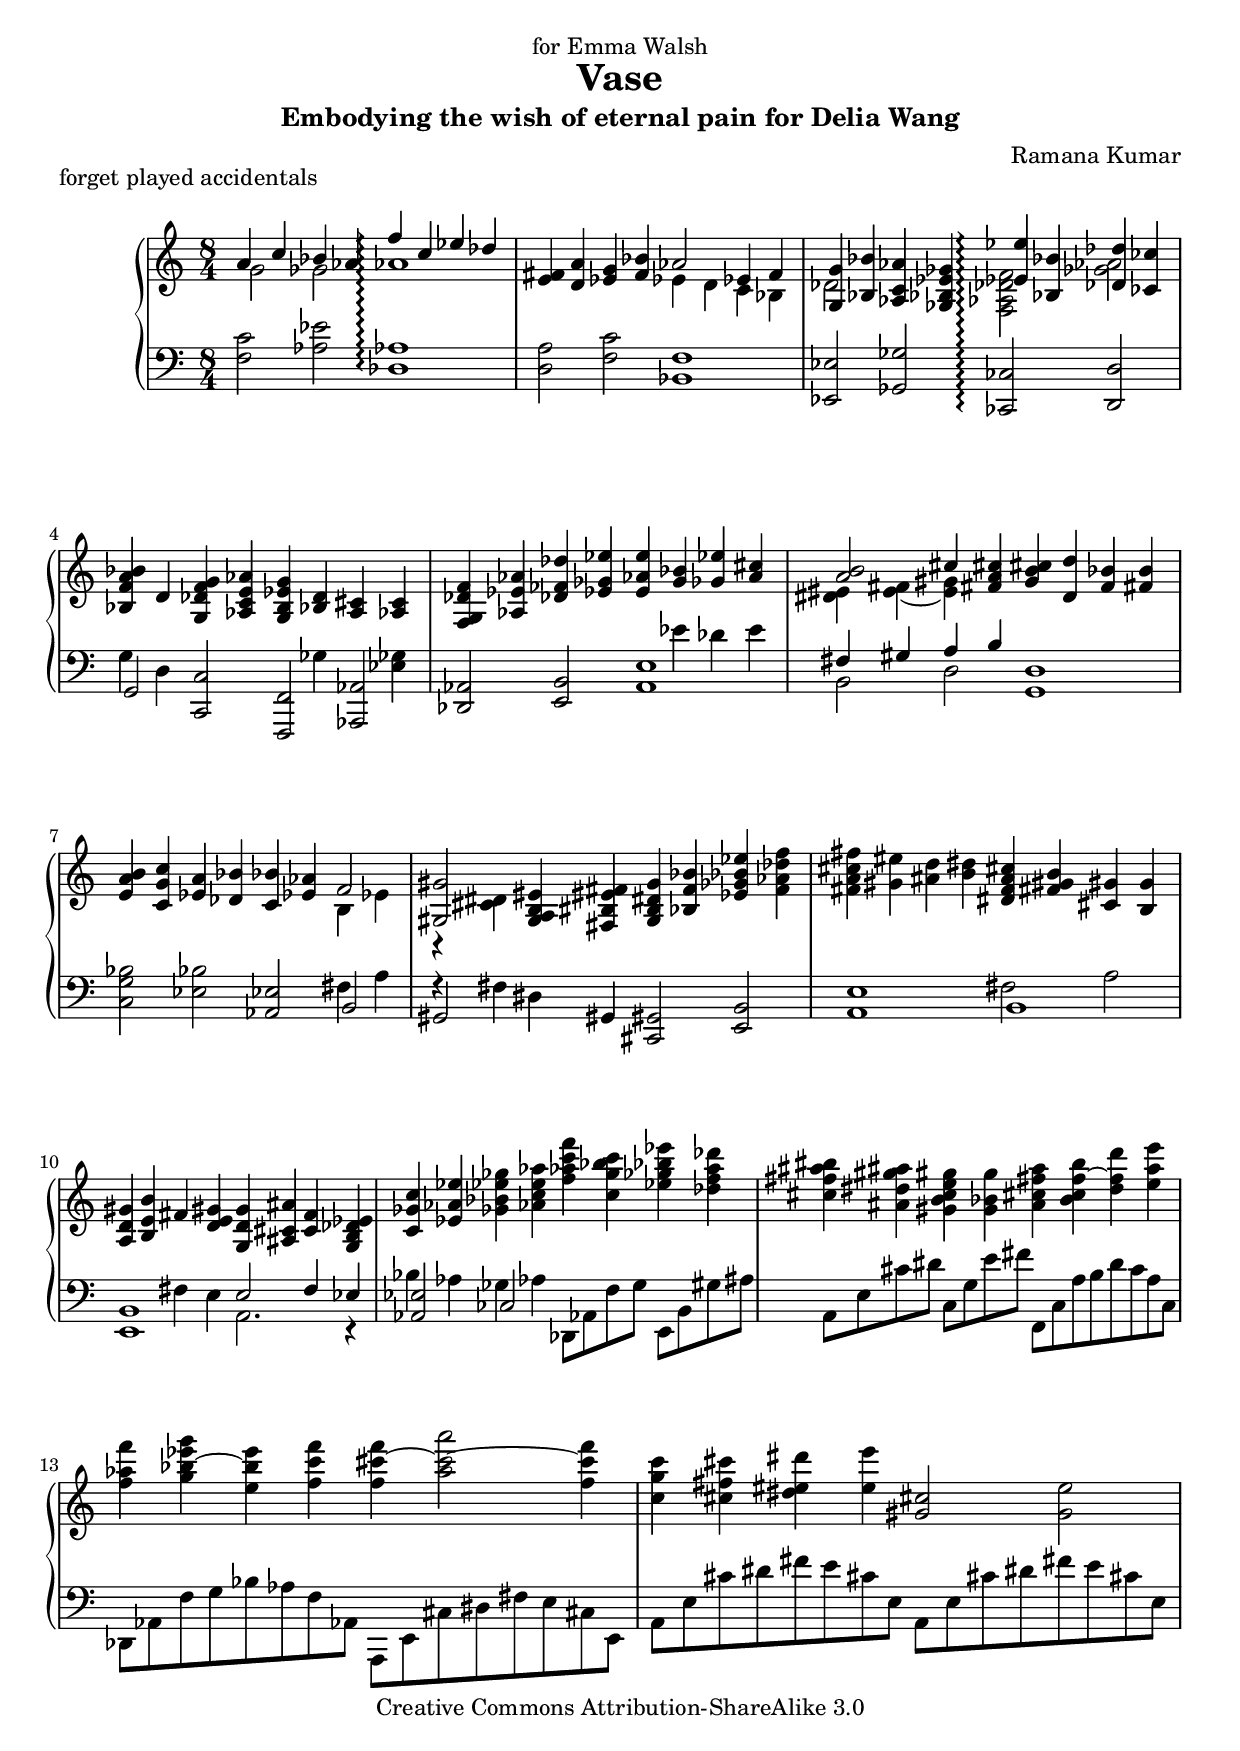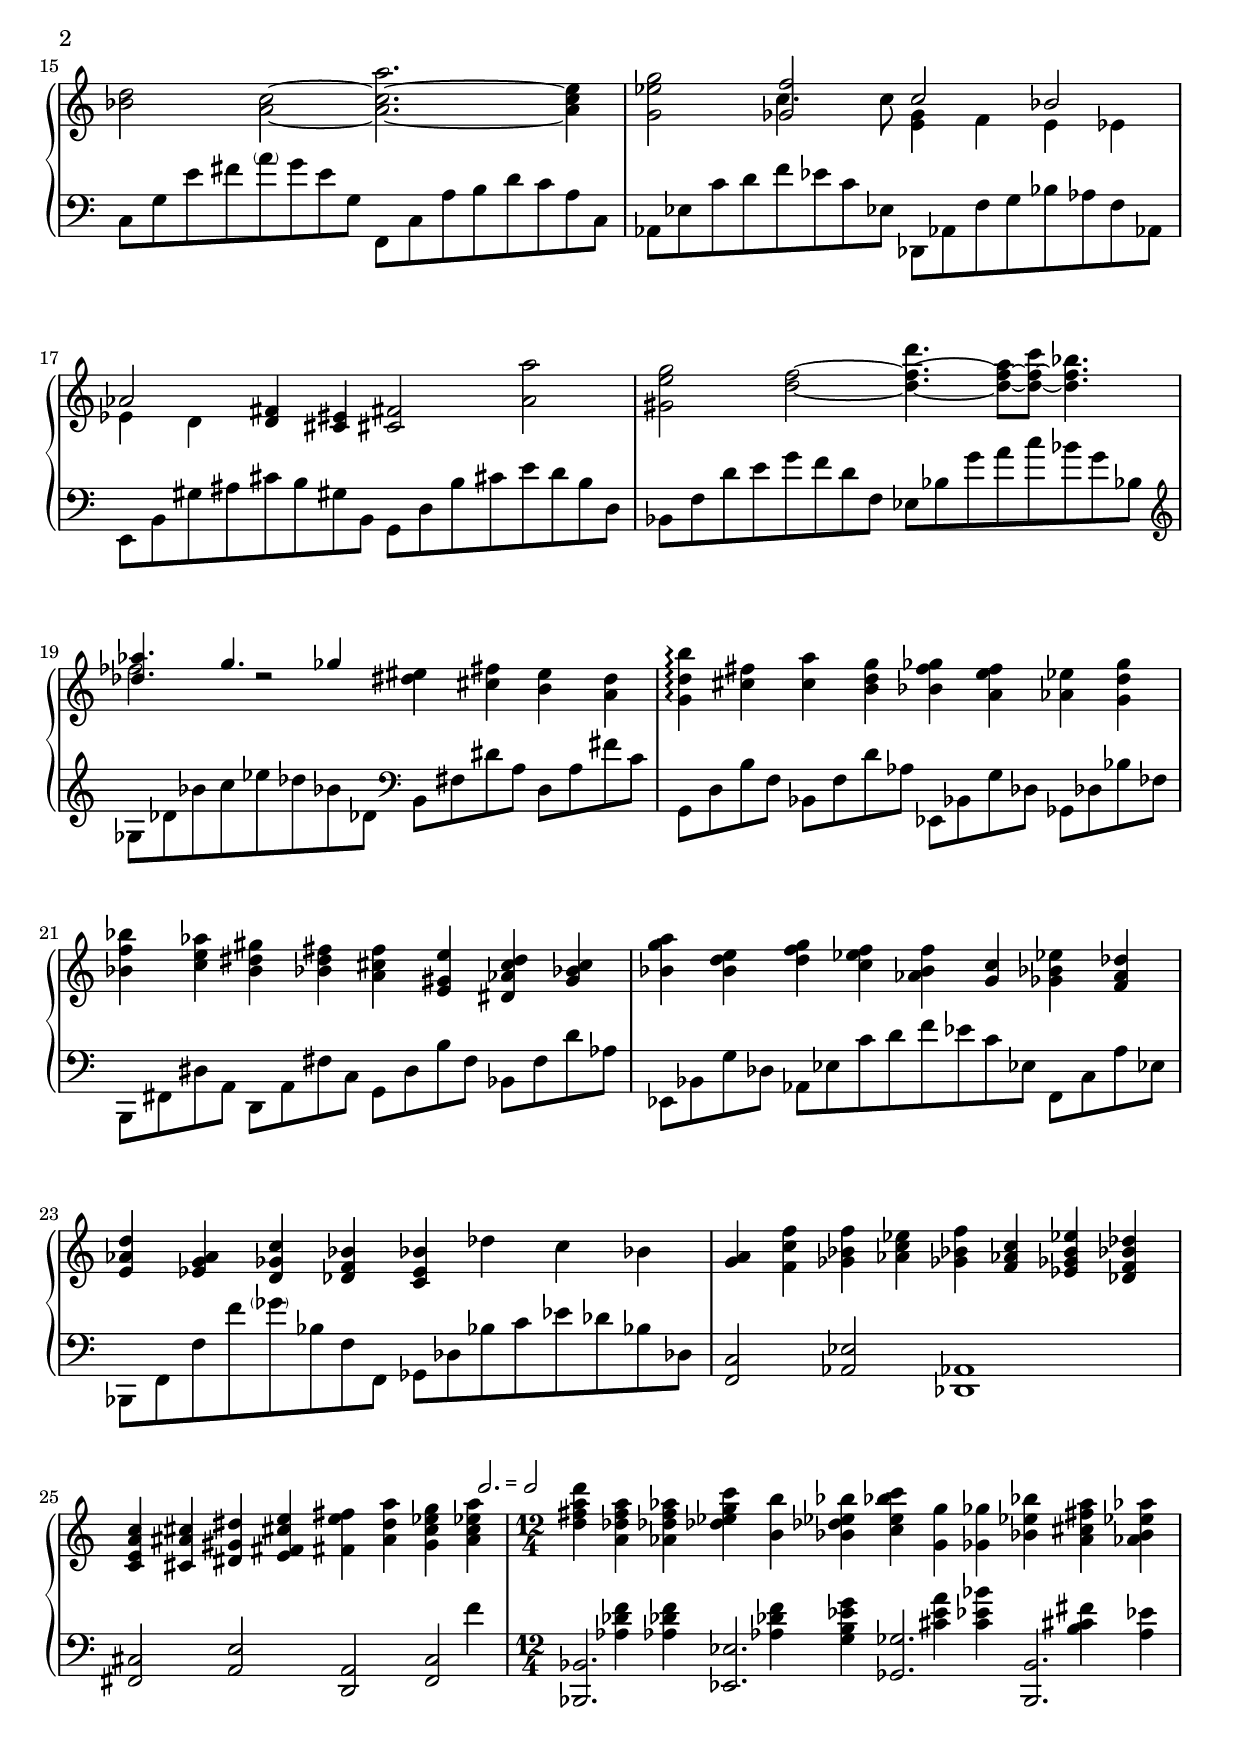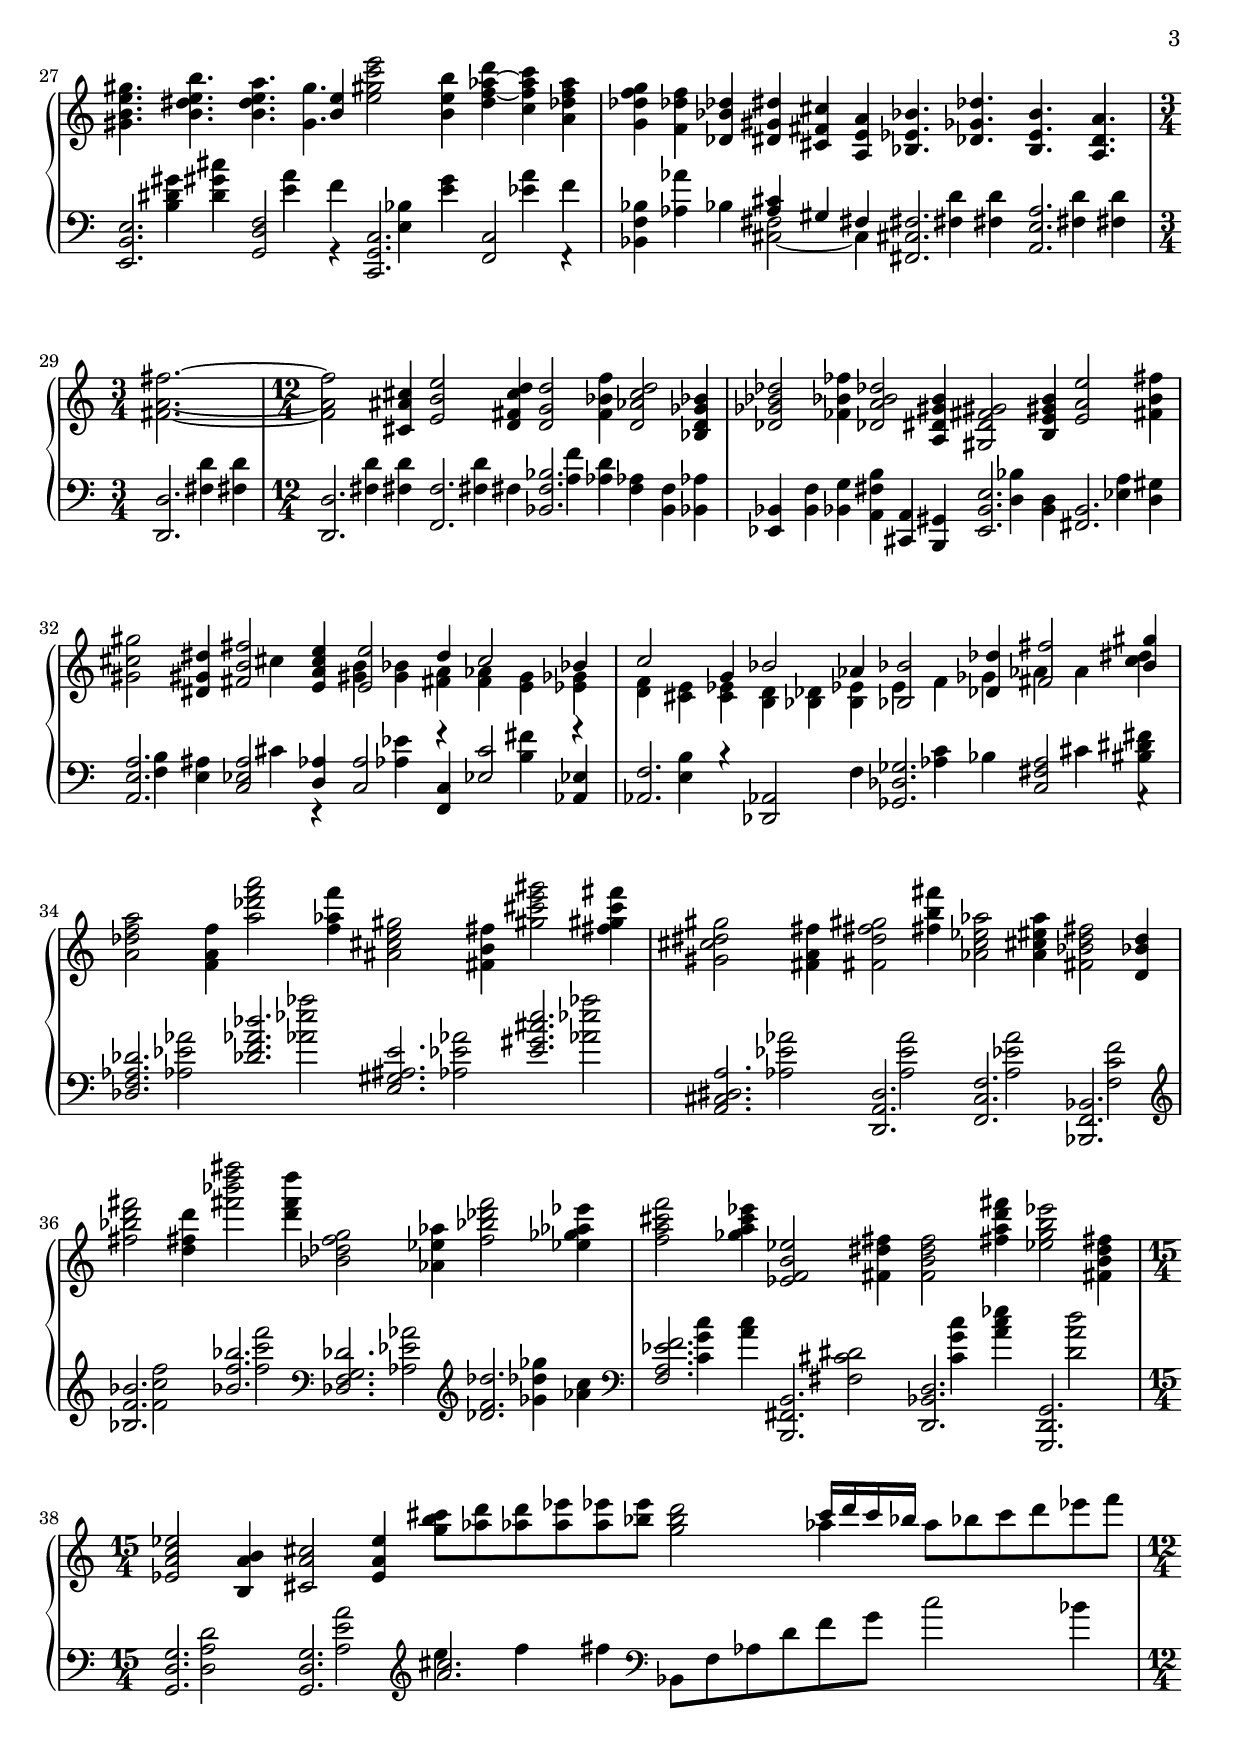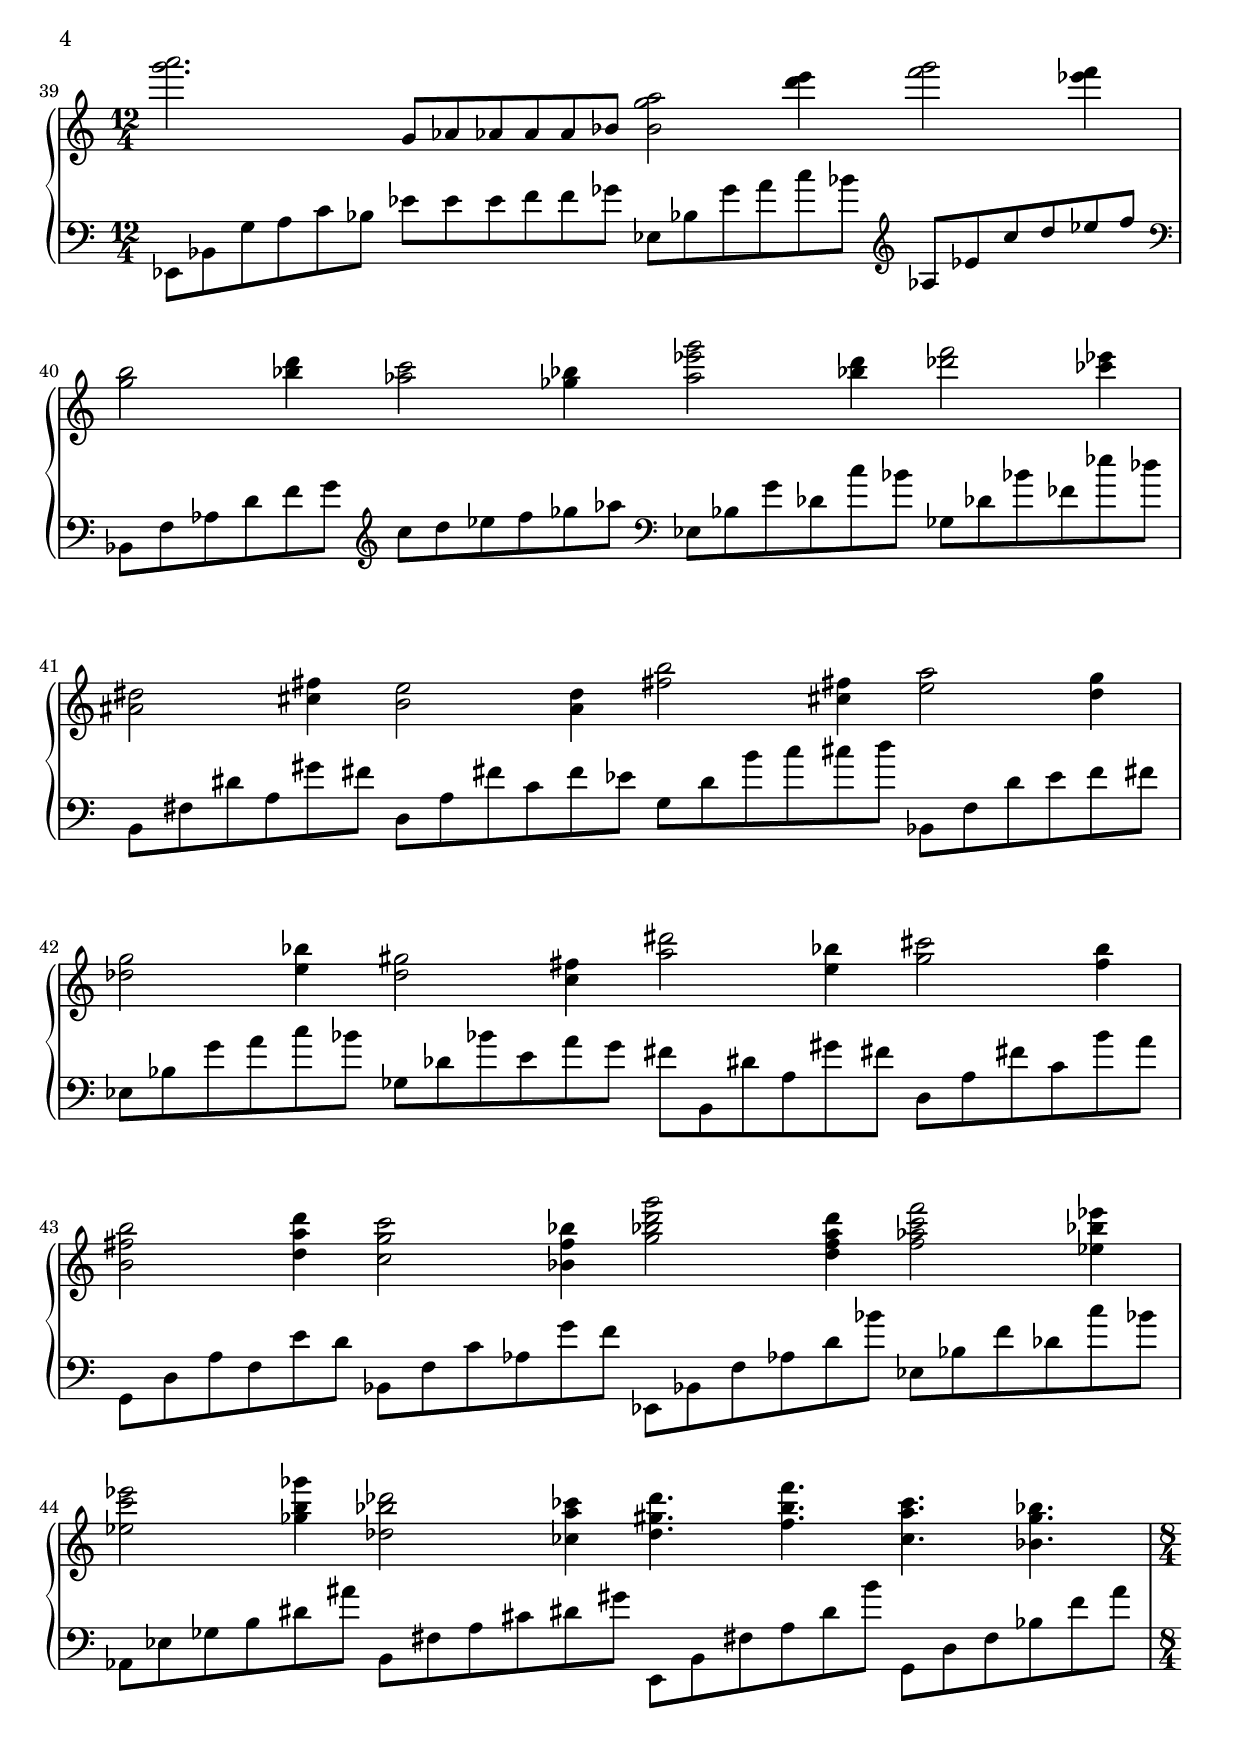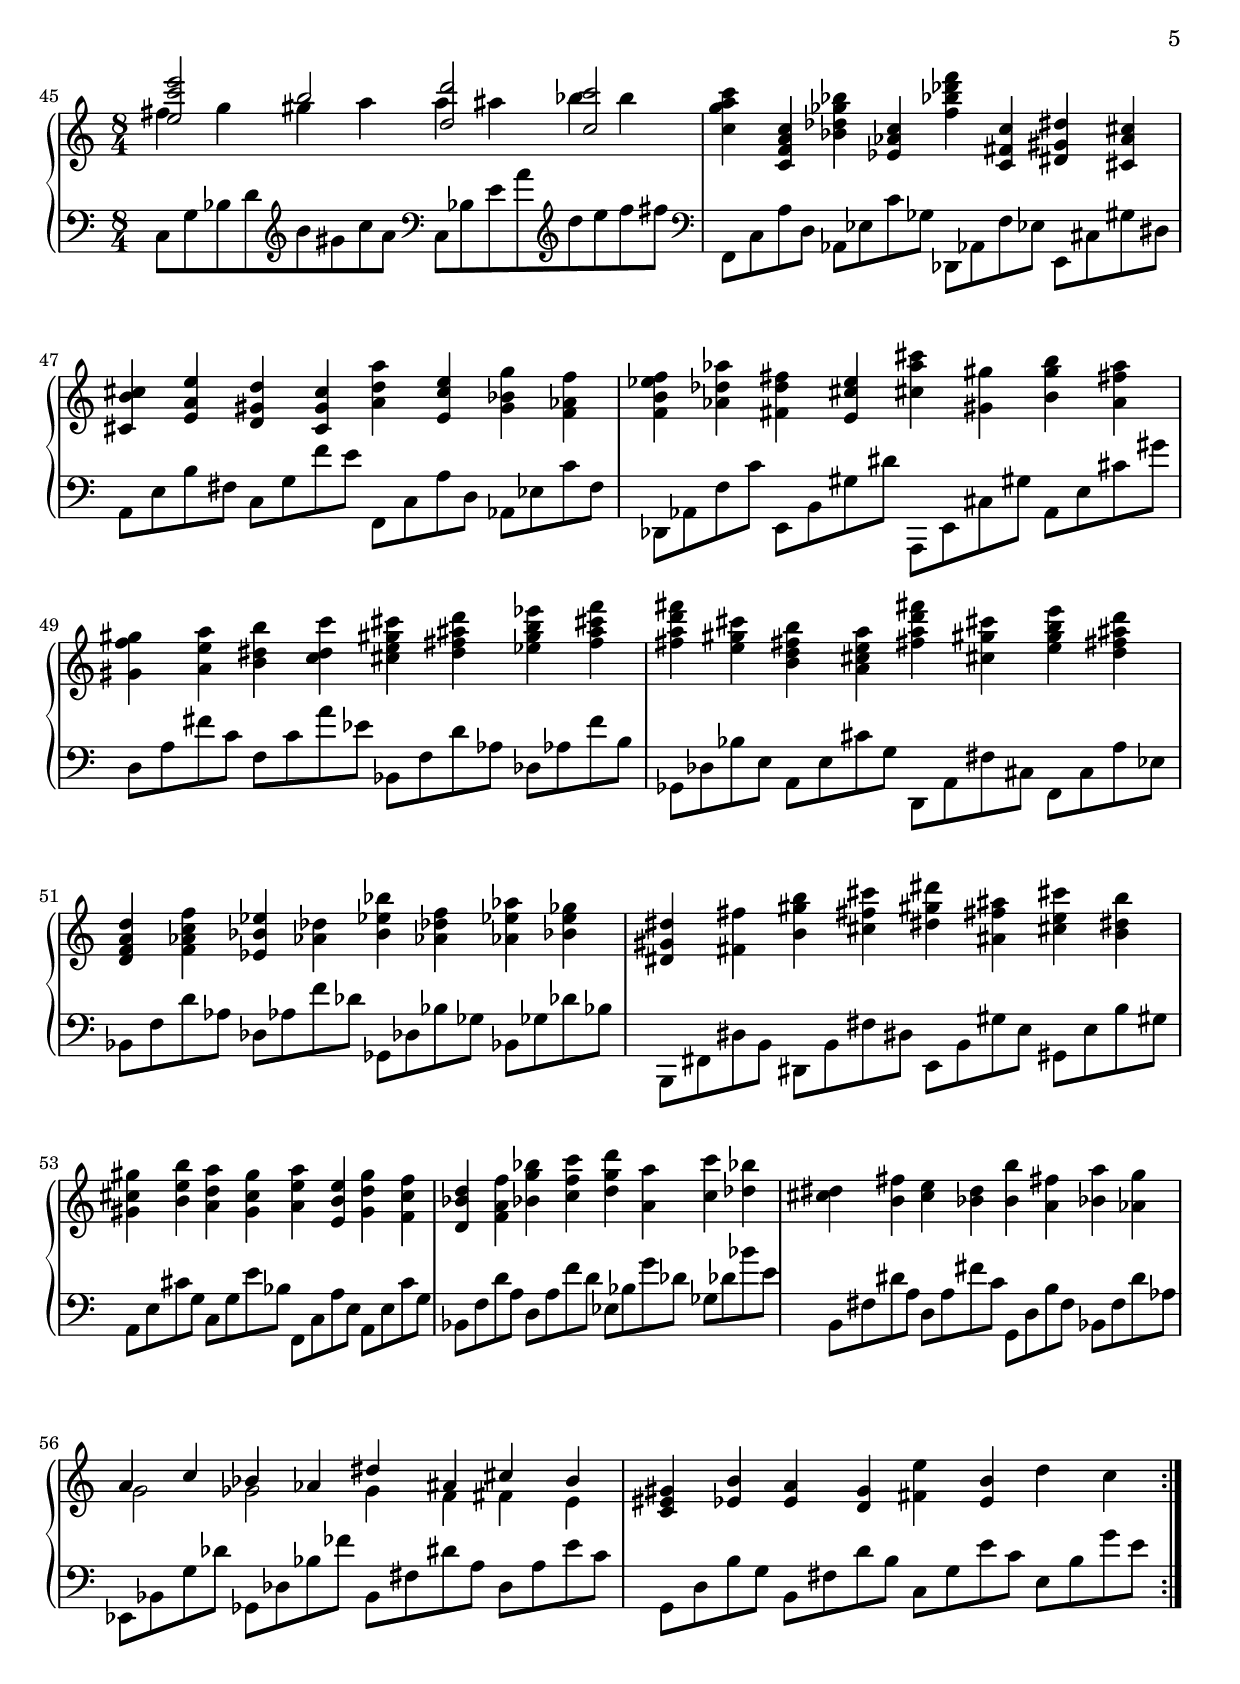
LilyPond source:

\version "2.14.0"

\header {
	title="Vase"
	composer="Ramana Kumar"
	dedication="for Emma Walsh"
  subtitle="Embodying the wish of eternal pain for Delia Wang"
	piece = "forget played accidentals"
	date = "2006"
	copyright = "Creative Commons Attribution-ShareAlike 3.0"
}

#(ly:set-option 'point-and-click #f)

md = \change Staff=right
mg = \change Staff=left

extraSpace =
#(define-music-function (parser location number music) (number? ly:music?) #{
	\once \override Score.SeparationItem #'padding = $number
	$music #}
)

\paper {
  blank-last-page-force = 10
}

\score {
	\context PianoStaff <<
		\set PianoStaff.connectArpeggios = ##t
		\override PianoStaff.TimeSignature #'style = #'()
		#(set-accidental-style 'forget 'Score)
		\context Staff=right <<
			\clef treble
			\time 8/4
			{
<< {a'4 c'' bes' aes' \extraSpace #1 f''\arpeggio c'' ees'' des''} \\ {g'2 ges' aes'1\arpeggio} >> |
<e' fis'>4 <d' a'> <ees' g'> <f' bes'> << {aes'2 ees'4 f'} \\ {ees'4 d' c' bes} >> |
<< {<g g'>4 <bes bes'>} \\ {des'2} >> <aes c' aes'>4 <ges bes ees' ges'> << {\extraSpace #1 <ees' ees''>4\arpeggio <bes bes'> <des' des''> <ces' ces''>} \\ {<f aes des' f'>2\arpeggio <ges' aes'>} >> |
<bes f' a' bes'>4 d' <g des' f' g'> <aes c' e' aes'> <g b ees' g'> << {<bes d'>} \\ {\mg ges} >> <a cis'> << {<aes c'>} \\ {\mg <ees ges>} >> |
<f g des' f'>4 <aes ees' aes'> <des' fes' des''> <ees' ges' ees''> <e' aes' e''> << {<g' bes'> <ges' ees''> <a' cis''>} \\ { \mg ees' des' e' } >> |
<< {<a' b'>2 cis''4} \\ {<dis' eis'>4 <e' fis'> ~ <e' gis'>} >> <fis' a' cis''>4 <g' b' cis''> <d' d''> <f' bes'> <fis' b'> |
<e' a' b'>4 <c' g' c''> <ees' a'> <des' bes'> <c' bes'> <ees' aes'> << {f'2} \\ {b4 ees'} >> |
<< {<gis gis'>2} \\ {b,4\rest <cis' dis'>} >> <g a b eis'>4 <fis bis eis' fis'> <b g dis' g'> <bes f' bes'> <ees' ges' bes' ees''> <f' aes' des'' f''> |
<fis' a' cis'' fis''>4 <gis' eis''> <ais' d''>4 <b' dis''> <dis' f' a' cis''> <fis' gis' b'> <cis' gis'> <b g'> |
<a d' gis'>4 <b e' b'> fis' <d' e' gis'> <g d' g'> <ais cis' ais'> <c' f'> <g b des' ees'> |
<c' ges' c''>4 <ees' aes' ees''> <ges' bes' ees'' ges''> <aes' c'' e'' aes''> <f'' aes'' c''' f'''> <c'' g'' bes'' c'''> <ees'' ges'' bes'' ees'''> <des'' f'' a'' des'''> |
<cis'' fis'' ais'' bis''> <ais' dis'' gis'' ais''> <gis' b' c'' e'' gis''> <g' bes' g''> <a' cis'' fis'' a''> <b' c'' f'' b''> ~ <d'' f'' d'''> <e'' a'' e'''> |
<f'' aes'' f'''> \tieNeutral <g'' bes'' ees''' g'''> ~ <e'' bes'' e'''> <f'' c''' f'''> <f'' cis''' f'''> ~ <a'' cis''' a'''>2 ~ <f'' cis''' f'''>4 |
<c'' g'' c'''>4 <cis'' fis'' cis'''> <dis'' eis'' dis'''> <e'' e'''> <gis' cis''>2 <g' e''> |
<bes' d''>2 <a' c''> ~ <a' c'' a''>2. ~ <a' c'' e''>4 |
<g' ees'' g''>2 << {<ges' f''>2 c'' bes'} \\ {c''4. c''8 <e' g'>4 f' e' ees'} >> |
<< {aes'2} \\ {ees'4 d'} >> <d' fis'>4 <cis' eis'> <cis' fis'>2 <a' a''> |
<gis' e'' g''>2 <d'' f''> ~ <d'' f'' d'''>4. ~ <d'' f'' a''>8[ ~ <d'' f'' c'''>] ~ <d'' f'' bes''>4. |
<< {<des'' aes''>4. g'' ges''4} \\ {fes''2 d''\rest} >> <dis'' eis''>4 <cis'' fis''> <b' e''> <a' d''> |
\extraSpace #0.3 <g' d'' b''>4\arpeggio <cis'' fis''> <c'' a''> <b' d'' g''> <bes' f'' ges''> <a' e'' f''> <aes' ees''> <g' d'' g''> |
<bes' f'' bes''>4 <c'' e'' aes''> <b' dis'' gis''> <bes' d'' fis''> <a' cis'' f''> <e' gis' e''> <dis' aes' c'' d''> <g' bes' c''> |
<bes' g'' a''>4 <b' d'' e''> <d'' f'' g''> <c'' ees'' f''> <aes' b' f''> <g' c''> <ges' bes' ees''> <f' a' des''> |
<e' aes' d''>4 <ees' g' a'> <d' ges' c''> <des' f' bes'> <c' e' bes'> des'' c'' bes' |
<g' a'>4 <f' c'' f''> <ges' bes' f''> <aes' c'' ees''> <ges' bes' f''> <f' aes' c''> <ees' ges' b' ees''> <des' f' bes' des''> |
<c' e' a' c''>4 <cis' ais' cis''> <dis' gis' dis''> <e' fis' cis'' e''> <fis' e'' fis''> <a' d'' a''> <g' c'' ees'' g''> <a' c'' ees'' a''> |
\override Score.RehearsalMark #'padding = #2 \mark \markup {\small {\note #"2." #1 = \note #"2" #1 }} \time 12/4 <d'' fis'' a'' d'''>4 <a' des'' f'' a''> <aes' des'' f'' aes''> <des'' ees'' g'' c'''> <b' b''> <bes' des'' ees'' bes''> <c'' e'' bes'' c'''> <g' g''> <ges' ges''> <bes' ees'' bes''> <a' cis'' fis'' a''> <aes' b' ees'' aes''> |
<gis' b' e'' gis''>4. <b' dis'' e'' b''> <b' d'' e'' a''> <g' g''> <e'' gis'' c''' e'''>2 <b' e'' b''>4 <d'' f'' aes'' d'''> ~ <c'' f'' aes'' c'''> <a' des'' f'' a''> |
<g' des'' f'' g''>4 <f' des'' f''> <des' bes' des''> <dis' gis' dis''> <cis' fis' cis''> <a e' a'> <bes ees' bes'>4. <des' ges' des''> <b e' b'> <a d' a'> |
\time 3/4 <fis' a' fis''>2. ~ |
\time 12/4 <fis' a' fis''>2 <cis' ais' cis''>4 <e' b' e''>2 <d' fis' c'' d''>4 <d' g' d''>2 <f' bes' f''>4 <d' aes' c'' d''>2 <bes d' ges' bes'>4 |
<des' ges' bes' des''>2 <fes' bes' fes''>4 <des' a' b' des''>2 <a dis' gis' b'>4 <gis d' fis' gis'>2 <b e' gis' b'>4 <e' a' e''>2 <fis' b' fis''>4 |
<gis' cis'' gis''>2 <dis' gis' dis''>4 << {<fis' b' fis''>2 <e' a' c'' e''>4 <e' e''>2 d''4 c''2 bes'4} \\ {s4 cis'' s <gis' b'> <g' bes'> <fis' a'> <f' aes'> <e' g'> <ees' ges'>} >> |
<< {c''2 g'4 bes'2 aes'4 <bes bes'>2 <des' des''>4 <fis' fis''>2 <b' gis''>4} \\ {<d' f'>4 <cis' e'> <c' ees'> <b d'> <bes des'> <b ees'> e' f' ges' aes' a' <c'' dis''>} >> |
<a' des'' f'' a''>2 <f' a' f''>4 <a'' des''' f''' a'''>2 <f'' aes'' f'''>4 <ais' cis'' e'' gis''>2 <fis' b' fis''>4 <gis'' cis''' e''' gis'''>2 <fis'' gis'' c''' fis'''>4 |
<gis' cis'' dis'' gis''>2 <fis' a' fis''>4 <fis' d'' fis'' gis''>2 <fis'' b'' fis'''>4 <aes' c'' ees'' aes''>2 <a' cis'' eis'' a''>4 <fis' bes' d'' fis''>2 <d' bes' d''>4 |
<fis'' bes'' d''' fis'''>2 <d'' fis'' d'''>4 <fis''' bes''' d'''' fis''''>2 <d''' f''' d''''>4 <bes' des'' f'' g''>2 <aes' ees'' aes''>4 <f'' bes'' des''' f'''>2 <ees'' ges'' aes'' ees'''>4 |
<f'' a'' cis''' f'''>2 <ges'' a'' c''' ees'''>4 <ees' f' b' ees''>2 <fis' dis'' fis''>4 <f' b' d'' f''>2 <fis'' a'' d''' fis'''>4  <ees'' g'' b'' ees'''>2 <fis' b' d'' fis''>4 |
\time 15/4 <ees' a' c'' ees''>2 <b a' b'>4 <cis' a' cis''>2 <e' a' e''>4 <g'' b'' cis'''>8[ <aes'' d'''> <aes'' d'''> <a'' ees'''> <a'' ees'''> <bes'' e'''>] <g'' b'' d'''>2 << {c'''16 d''' c''' bes''} \\ {aes''4} >> a''8[ bes'' c''' d''' ees''' f'''] |
\time 12/4 <g''' a'''>2. g'8[ aes' aes' a' a'8 bes'] <b' g'' a''>2 <d''' e'''>4 <f''' g'''>2 <ees''' f'''>4 |
<g'' b''>2 <bes'' d'''>4 <aes'' c'''>2 <ges'' bes''>4 <a'' ees''' g'''>2 <bes'' d'''>4 <des''' f'''>2 <ces''' ees'''>4 |
<ais' dis''>2 <cis'' fis''>4 <b' e''>2 <a' d''>4 <fis'' b''>2 <cis'' fis''>4 <e'' a''>2 <d'' g''>4 |
<des'' g''>2 <e'' bes''>4 <d'' gis''>2 <c'' fis''>4 <a'' dis'''>2 <e'' bes''>4 <g'' cis'''>2 <f'' b''>4 |
<b' fis'' b''>2 <d'' a'' d'''>4 <c'' g'' c'''>2 <bes' f'' bes''>4 <g'' bes'' d''' g'''>2 <d'' f'' a'' d'''>4 <f'' aes'' c''' f'''>2 <ees'' bes'' ees'''>4 |
<ees'' c''' ees'''>2 <ges'' b'' ges'''>4 <des'' bes'' des'''>2 <ces'' a'' ces'''>4 <d'' gis'' d'''>4. <f'' b'' f'''> <c'' a'' c'''> <bes' g'' bes''> |
\time 8/4 << {<e'' c''' e'''>2 b'' <d'' d'''> <c'' c'''>}  \\ {fis''4 g'' gis'' a'' a'' ais'' bes'' b''} >> |
<c'' g'' a'' c'''>4 <c' f' a' c''> <bes' des'' ges'' bes''> <ees' aes' c''> <f'' bes'' des''' f'''> <c' fis' c''> <dis' gis' dis''> <cis' a' cis''> |
<cis' b' cis''>4 <e' a' e''> <d' gis' d''>  <c' g' c''> <a' d'' a''> <e' c'' e''> <g' bes' g''> <f' aes' f''> |
<f' b' ees'' f''>4 <aes' des'' aes''> <fis' d'' fis''> <e' cis'' e''> <cis'' a'' cis'''> <gis' gis''> <b' g'' b''> <a' fis'' a''> |
<gis' f'' gis''>4 <a' e'' a''> <b' dis'' b''> <c'' d'' c'''> <cis'' e'' gis'' cis'''> <d'' fis'' ais'' d'''> <ees'' g'' b'' ees'''> <f'' a'' cis''' f'''> |
<fis'' a'' d''' fis'''> <e'' gis'' cis'''> <b' d'' fis'' b''> <a' cis'' e'' a''> <fis'' a'' d''' fis'''> <cis'' gis'' cis'''> <e'' g'' b'' e'''> <d'' fis'' ais'' d'''> |
<d' f' a' d''>4 <f' aes' c'' f''> <ees' bes' ees''> <des'' aes'> <b' ees'' bes''> <aes' des'' f''> <aes' ees'' aes''> <bes' e'' ges''> |
<dis' gis' dis''>4 <fis' fis''> <b' gis'' b''> <cis'' fis'' cis'''> <dis'' gis'' dis'''> <ais' fis'' ais''> <cis'' e'' cis'''> <b' dis'' b''> |
<gis' cis'' gis''>4 <b' e'' b''> <a' d'' a''> <g' c'' g''> <a' e'' a''> <e' b' e''> <g' d'' g''> <f' c'' f''> |
<d' bes' d''>4 <f' a' f''> <bes' g'' bes''> <c'' f'' c'''> <d'' g'' d'''> <a' a''> <c'' c'''> <des'' bes''> |
<cis'' dis''>4 <b' fis''> <c'' e''> <bes' d''> <b' b''> <a' fis''> <bes' a''> <aes' g''> |
<< {a'4 c'' bes' aes' dis'' ais' cis'' b'} \\ {g'2 ges' g'4 f' fis' e'} >> |
<c' eis' gis'>4 <ees' b'> <e' a'> <d' g'> <fis' e''> <e' b'> d'' c'' \bar ":|"
			}
		>>
		\context Staff=left <<
			\clef bass
			\time 8/4
			{
<f c'>2 <aes ees'> <des aes>1\arpeggio |
<d a>2 <f c'> <bes, f>1 |
<ees, ees>2 <ges, ges> <ces, ces>2\arpeggio <d, d> |
<< {g,2} \\ {g4 d} >> <c, c>2 <f,, f,> <aes,, aes,> |
<des, aes,>2 <e, b,> <a, e>1 |
<< {fis4 gis a b} \\ {b,2 d} >> <g, d>1 |
<c g bes>2 <ees bes> <aes, ees>2 << {b,2} \\ {fis4 a} >> |
<< {gis,2} \\ {fis4\rest fis} >> dis4 gis, <cis, gis,>2 <e, b,> |
<a, e>1 << {b,1} \\ {fis2 a} >> |
<< {<e, b,>1 e2 f4 ees} \\ {s4 s fis e a,2. r4} >> |
<< {<aes, ees>2} \\ {bes4 aes} >> << {ces2} \\ {ges4 aes} >> \stemDown des,8[ aes, f g] e,[ b, gis ais] |
a,8[ e cis' dis'] c[ g e' fis'] f,[ c a b d' c' a c] |
des,8[ aes, f g bes aes f aes,] a,,8[ e, cis dis fis e cis e,] |
a,[ e cis' dis' fis' e' cis' e] a,[ e cis' dis' fis' e' cis' e] |
c8[ g e' fis' \parenthesize a' g' e' g] f,[ c a b d' c' a c] |
aes,8[ ees c' d' f' ees' c' ees] des,[ aes, f g bes aes f aes,] |
e,8[ b, gis ais cis' b gis b,] g,[ d b cis' e' d' b d] |
bes,8[ f d' e' g' f' d' f] ees[ bes g' a' c'' bes' g' bes] |
\clef treble ges8[ des' bes' c'' ees'' des'' bes' des'] \clef bass b,[ fis dis' a] d[ a fis' c'] |
g,8[ d b f] bes,[ f d' aes] ees,[ bes, g des] ges,[ des bes fes] |
b,,8[ fis, dis a,] d,[ a, fis c] g,[ d b f] bes,[ f d' aes] |
ees,8[ bes, g des] aes,[ ees c' d' f' ees' c' ees] f,[ c a ees] |
bes,,8[ f, f f' \parenthesize ges' bes f f,] ges,[ des bes c' ees'8 des' bes des] |
\stemNeutral <f, c>2 <aes, ees> <des, aes,>1 |
<fis, cis>2 <a, e> <d, a,> << {<f, c>2} \\ {s4 f'} >> | \time 12/4
<< {<bes,, bes,>2. <ees, ees> } \\ {s4 <aes des' f'> <aes des' f'> s <aes des' f'> <g b ees' g'> } >> << {<ges, ges>2. <b,, b,>} \\ {s4 <cis' e' a'> <c' ees' bes'> s <b cis' fis'> <a ees'>} >> |
<< {<e, b, e>2. <g, d f>2 g,4\rest <c, g, c>2. <f, c>2 f,4\rest} \\ {s4 <b dis' gis'> <d' gis' cis''> s <e' a'> << {} \\ {f'} \\ {\md <b' e''>} >> \mg s <e bes> <e' g'> s <ees' a'> f'} >> |
<bes, f bes>4 <aes aes'> bes << {<a cis'>4 gis fis <fis, cis fis>2. <a, e a>} \\ {<cis fis>2 ~ cis4 s <fis d'> <fis d'> s <fis d'> <fis d'>} >> | \time 3/4
<< {<d, d>2.} \\ {s4 <fis d'> <fis d'>} >> | \time 12/4
<< {<d, d>2. <f, f> <bes, f bes>} \\ {s4 <fis d'> <fis d'> s <fis d'> fis s <a f'> <aes d'>} >> <f aes>4 <b, f> <bes, aes> |
<ees, bes,>4 <b, f> <bes, g> <a, fis b> <cis, a,> <b,, gis,> << {<e, b, e>2. <fis, b,>2.} \\ {s4 <d bes> <b, d> s <ees a> <d gis>} >> |
<< {<a, e a>2.} \\ {s4 <f b>  <e ais>} >> << {<c ees a>2 <d aes>4 <c a>2 <f, c>4 <ees c'>2 <aes, ees>4}  \\ {s4 cis' r s <aes ees'> f'\rest s <b fis'> g'\rest} >> |
<< {<aes, f>2. <des, aes,>2 s4 <ges, des ges>2. <c fis a>2 a,4\rest} \\ {s4 <e b> b\rest s2 f4 s <aes c'> <bes> s cis' <bis dis' fis'>} >> |
<< {<des f aes des'>2. <des' f' aes' des''> <e gis ais e'> <e' gis' cis'' e''>} \\ {s4 <aes ees' aes'>2 s4 <aes' ees'' aes''>2 s4 <aes ees' aes'>2 s4 <aes' ees'' aes''>2} >> |
<< {<a, cis dis a>2. <d, a, d> <f, c f> <bes,, f, bes,>} \\ {s4 <aes ees' aes'>2 s4 <a e' a'>2 s4 <a ees' a'>2 s4 <f c' f'>2} >>
<< {\clef treble <bes f' bes'>2. <bes' f'' bes''> \clef bass <des f g des'> \clef treble <des' f' des''> } \\ {s4 <f' c'' f''>2 s4 <f'' c''' f'''>2 s4 <aes ees' aes'>2 s4 <ges' des'' ges''> <aes' c''>} >> |
<< {\clef bass <f a ees' f'>2. <b,, fis, b,> <d, bes, d> <g,, d, g,>} \\ {s4 <c' g' c''> <a' c''> s4 <fis cis' dis'>2 s4 <c' g' c''> <a' c'' ees''> s <d' a' d''>2 } >> |
<< { <g, d g>2. <g, d g>2. \clef treble <a' cis''>} \\ {s4 <d a d'>2 s4 <a e' a'>2 e''4 f'' fis''} >> \clef bass bes,8[ f aes d' f' g'] c''2 bes'4 |
ees,8[ bes, g a c' bes] ees'[ e' e' f' f' ges'] ees[ bes g' a' c'' bes'] \clef treble aes[ ees' c'' d'' ees'' f''] |
\clef bass bes,8[ f aes d' f' g'] \clef treble c''[ d'' ees'' f'' ges'' aes''] \clef bass ees[ bes g' des' c'' bes'] ges[ des' bes' fes' ees'' des''] |
b,8[ fis dis' a gis' fis'] d[ a fis' c' f' ees'] g[ d' b' c'' cis'' d''] bes,[ f d' e' f' fis'] |
ees8[ bes g' a' c'' bes'] ges[ des' bes' e' a' g'] fis'[ b, dis' a gis' fis'] d[ a fis' c' b' a'] |
g,8[ d a f e' d'] bes,[ f c' aes g' f'] ees,[ bes, f aes d' bes'] ees[ bes f' des' c'' bes'] |
aes,8[ ees ges b dis' ais'] b,[ fis a cis' dis' gis'] e,[ b, fis a d' b'] g,[ d f bes f' a'] |
c8[ g bes d' \clef treble b' gis' c'' a'] \clef bass c[ bes e' a' \clef treble d'' e'' f'' fis''] |
\clef bass \stemDown f,8[ c a d] aes,[ ees c' ges] des,[ aes, f ees] e,[ cis gis dis] |
a,8[ e b fis] c[ g f' e'] f,[ c a d] aes,[ ees c' f] |
des,8[ aes, f c'] e,[ b, gis dis'] a,,[ e, cis gis] a,[ e cis' gis'] |
d8[ a fis' c'] f[ c' a' ees'] bes,[ f d' aes] des[ aes f' b] |
ges,8[ des bes e] a,[ e cis' g] d,[ a, fis cis] f,[ c a ees] |
bes,8[ f d' aes] des[ aes f' des'] ges,[ des bes ges] bes,[ ges des' bes] |
b,,8[ fis, dis b,] dis,[ b, fis dis] e,[ b, gis e] gis,[ e b gis] |
a,8[ e cis' g] c[ g e' bes] f,[ c a e] a,[ e c' g] |
bes,8[ f d' a] d[ a f' d'] ees[ bes g' des'] ges[ des' bes' e'] |
b,8[ fis dis' a] d[ a fis' c'] g,[ d b f] bes,[ f d' aes] |
ees,8[ bes, g des'] ges,[ des bes fes'] b,[ fis dis' a] d[ a e' c'] |
g,8[ d b g] b,[ fis d' b] c[ g e' c'] e[ b g' e'] \bar ":|"
			}
		>>
	>>
}
